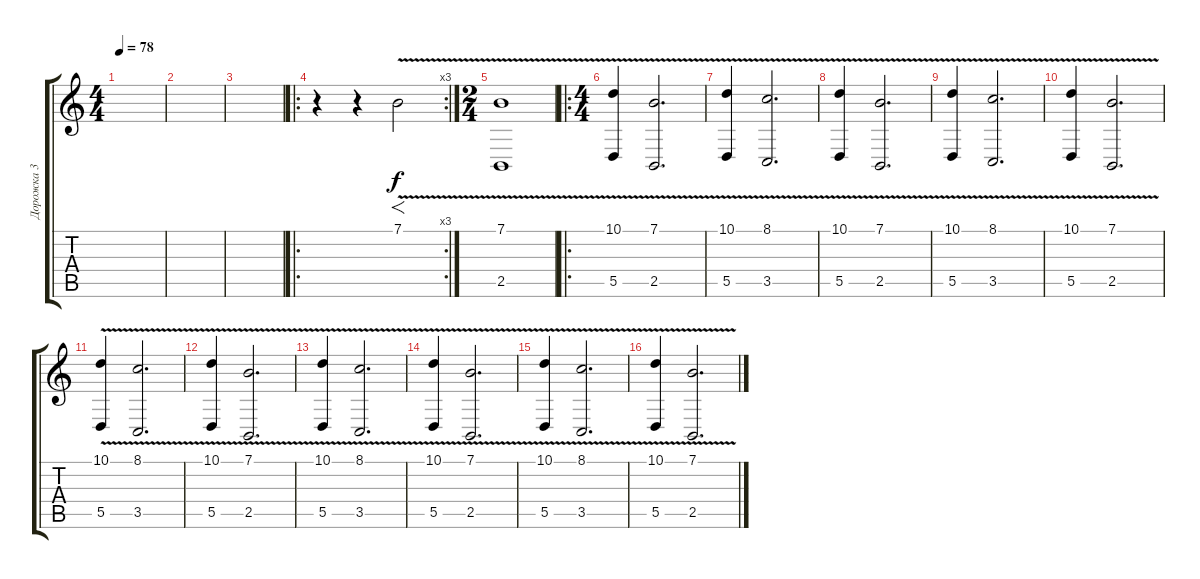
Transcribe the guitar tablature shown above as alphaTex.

\track ("Дорожка 3" "Дорожка 3") {instrument stringensemble1}
\staff {score tabs}
\tuning (E4 B3 G3 D3 A2 E2) {hide}
\ts (4 4)
\tempo 78
\clef g2
\ks c
|
|
|
\ro
\rc 3
r.4 r.4 7.1{v}.2{f} |
\ts (2 4)
(7.1{v} 2.5).1{dy f} |
\ro
\ts (4 4)
(10.1{v} 5.5).4 (7.1{v} 2.5).2{d} |
(10.1{v} 5.5).4 (8.1{v} 3.5).2{d} |
(10.1{v} 5.5).4 (7.1{v} 2.5).2{d} |
(10.1{v} 5.5).4 (8.1{v} 3.5).2{d} |
(10.1{v} 5.5).4 (7.1{v} 2.5).2{d} |
(10.1{v} 5.5).4 (8.1{v} 3.5).2{d} |
(10.1{v} 5.5).4 (7.1{v} 2.5).2{d} |
(10.1{v} 5.5).4 (8.1{v} 3.5).2{d} |
(10.1{v} 5.5).4 (7.1{v} 2.5).2{d} |
(10.1{v} 5.5).4 (8.1{v} 3.5).2{d} |
(10.1{v} 5.5).4 (7.1{v} 2.5).2{d}
